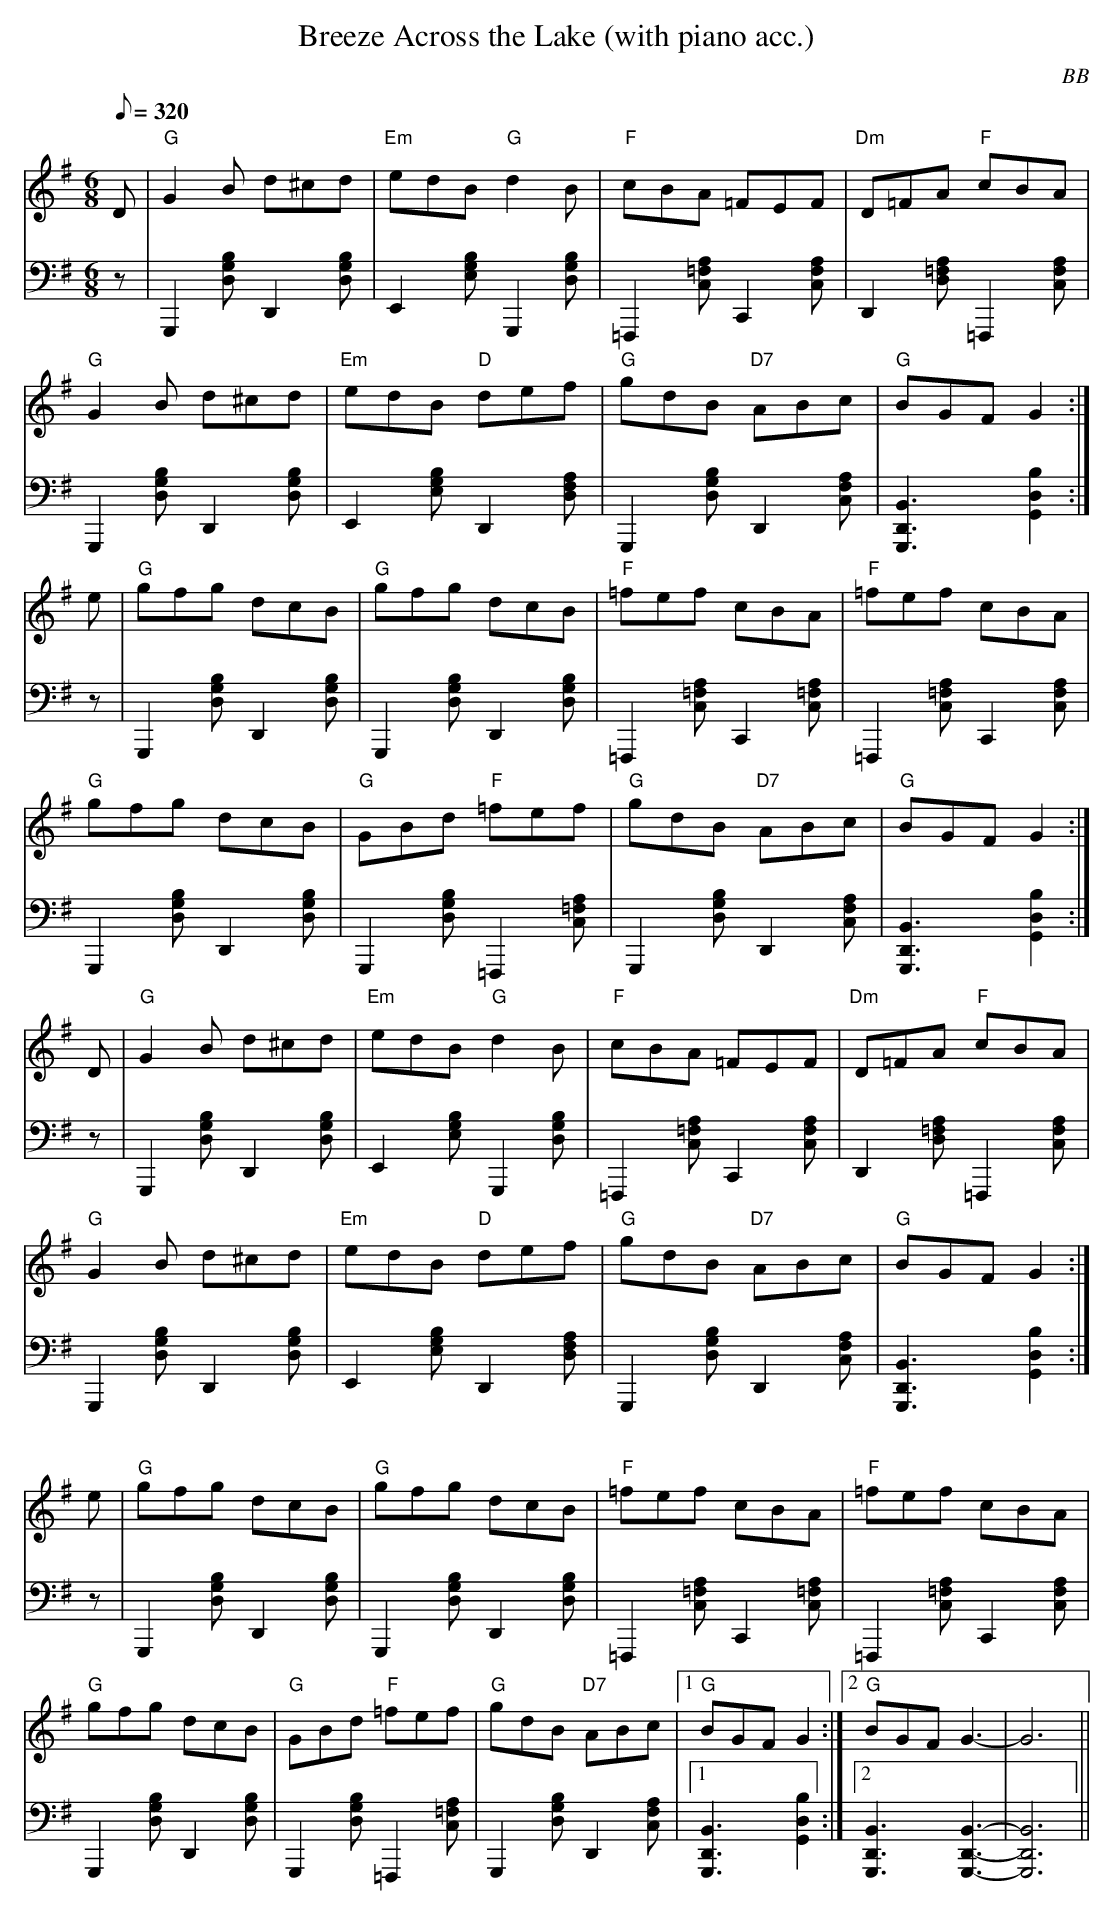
X:1
T: Breeze Across the Lake (with piano acc.)
C: BB
L: 1/8
M: 6/8
Q: 1/8=320
V: 1 program 1 110 %fiddle
V: 2 volume=70 clef=bass m=D program 1 00
K: G
[V:1] D | "G"G2B d^cd | "Em"edB "G"d2B | "F"cBA =FEF | "Dm"D=FA "F"cBA |
[V:2] z|G,,2[GDB]D,2[GBD]|E,2[EBG]G,,2[GDB]|=F,,2[=FAC]C,2[FAC]|D,2[A=FD]=F,,2[ACF]|
[V:1] "G"G2B d^cd | "Em"edB "D"def | "G"gdB "D7"ABc | "G"BGF G2 :|
[V:2] G,,2[GDB]D,2[GBD]|E,2[EBG]D,2[AFD]|G,,2[GDB]D,2[FAC]|[G,,3D,3B,3][G,2D2B2]:|
[V:1] e|"G"gfg dcB | "G"gfg dcB | "F"=fef cBA | "F"=fef cBA |
[V:2] z|G,,2[GDB]D,2[GBD]|G,,2[GDB]D,2[GBD]|=F,,2[AC=F]C,2[AC=F]|=F,,2[AC=F]C,2[ACF]|
[V:1] "G"gfg dcB | "G"GBd "F"=fef | "G"gdB "D7"ABc |"G"BGF G2 :|
[V:2] G,,2[GDB]D,2[GBD]|G,,2[GDB]=F,,2[AC=F]|G,,2[GDB]D,2[FAC]|[G,,3D,3B,3][G,2D2B2]:|
[V:1] D | "G"G2B d^cd | "Em"edB "G"d2B | "F"cBA =FEF | "Dm"D=FA "F"cBA |
[V:2] z|G,,2[GDB]D,2[GBD]|E,2[EBG]G,,2[GDB]|=F,,2[=FAC]C,2[FAC]|D,2[A=FD]=F,,2[ACF]|
[V:1] "G"G2B d^cd | "Em"edB "D"def | "G"gdB "D7"ABc | "G"BGF G2 :|
[V:2] G,,2[GDB]D,2[GBD]|E,2[EBG]D,2[AFD]|G,,2[GDB]D,2[FAC]|[G,,3D,3B,3][G,2D2B2]:|
[V:1] e|"G"gfg dcB | "G"gfg dcB | "F"=fef cBA | "F"=fef cBA |
[V:2] z|G,,2[GDB]D,2[GBD]|G,,2[GDB]D,2[GBD]|=F,,2[AC=F]C,2[AC=F]|=F,,2[AC=F]C,2[ACF]|
[V:1] "G"gfg dcB | "G"GBd "F"=fef | "G"gdB "D7"ABc |1 "G"BGF G2 :|2 "G"BGF G3-|G6||
[V:2] G,,2[GDB]D,2[GBD]|G,,2[GDB]=F,,2[AC=F]|G,,2[GDB]D,2[FAC]|1 [G,,3D,3B,3][G,2D2B2]:|\
[2 [G,,3D,3B,3][G,,3-D,3-B,3-]|[G,,6D,6B,6]||
